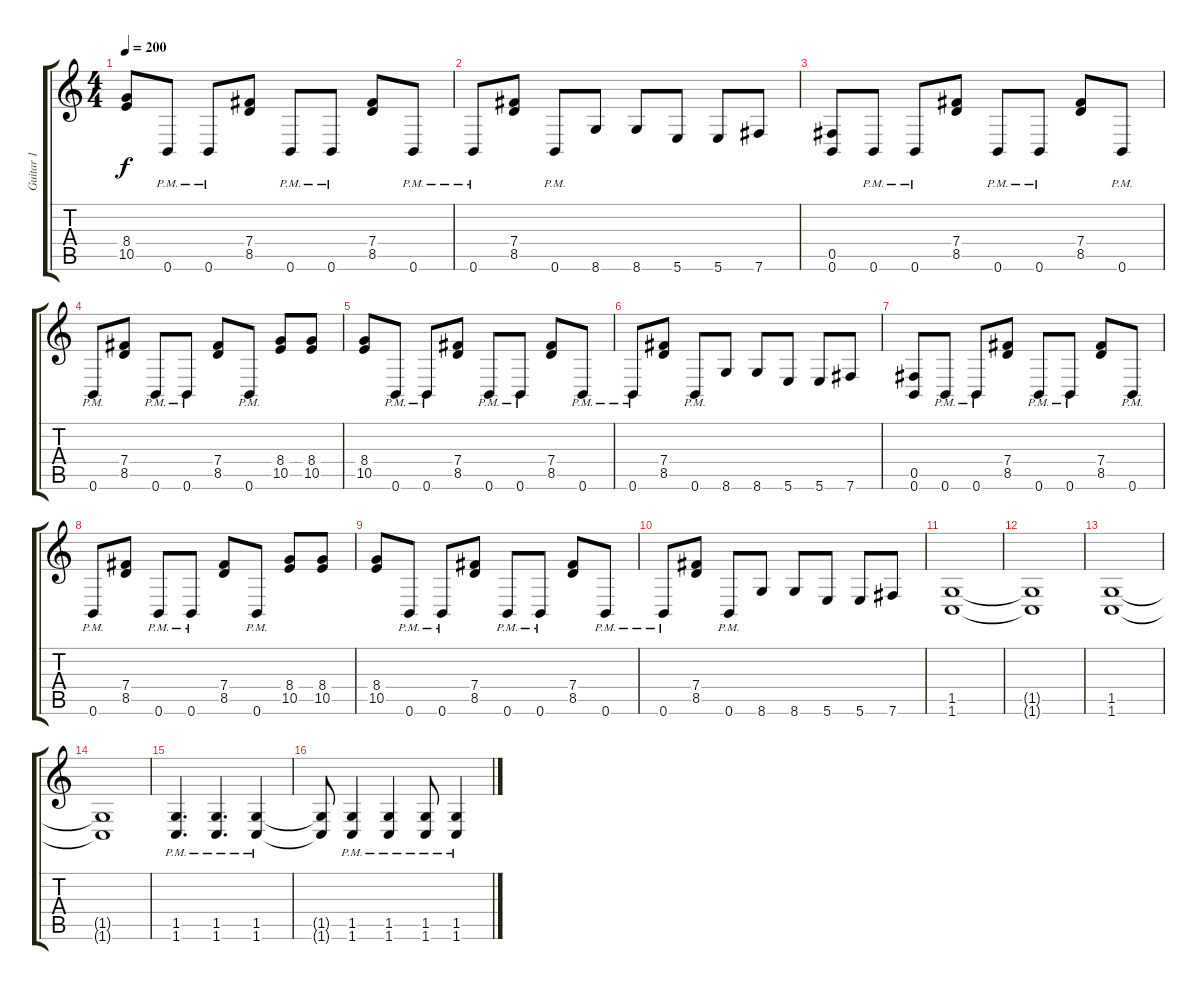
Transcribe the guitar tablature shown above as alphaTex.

\track ("Guitar 1" "Guitar 1") {instrument distortionguitar}
\staff {score tabs}
\tuning (Db4 Ab3 E3 B2 Gb2 B1) {hide}
\ts (4 4)
\tempo 200
\clef g2
\ks c
(8.4 10.5).8{dy f} 0.6{pm}.8 0.6{pm}.8 (7.4 8.5).8 0.6{pm}.8 0.6{pm}.8 (7.4 8.5).8 0.6{pm}.8 |
0.6{pm}.8 (7.4 8.5).8 0.6{pm}.8 8.6.8 8.6.8 5.6.8 5.6.8 7.6.8 |
(0.5 0.6).8 0.6{pm}.8 0.6{pm}.8 (7.4 8.5).8 0.6{pm}.8 0.6{pm}.8 (7.4 8.5).8 0.6{pm}.8 |
0.6{pm}.8 (7.4 8.5).8 0.6{pm}.8 0.6{pm}.8 (7.4 8.5).8 0.6{pm}.8 (8.4 10.5).8 (8.4 10.5).8 |
(8.4 10.5).8 0.6{pm}.8 0.6{pm}.8 (7.4 8.5).8 0.6{pm}.8 0.6{pm}.8 (7.4 8.5).8 0.6{pm}.8 |
0.6{pm}.8 (7.4 8.5).8 0.6{pm}.8 8.6.8 8.6.8 5.6.8 5.6.8 7.6.8 |
(0.5 0.6).8 0.6{pm}.8 0.6{pm}.8 (7.4 8.5).8 0.6{pm}.8 0.6{pm}.8 (7.4 8.5).8 0.6{pm}.8 |
0.6{pm}.8 (7.4 8.5).8 0.6{pm}.8 0.6{pm}.8 (7.4 8.5).8 0.6{pm}.8 (8.4 10.5).8 (8.4 10.5).8 |
(8.4 10.5).8 0.6{pm}.8 0.6{pm}.8 (7.4 8.5).8 0.6{pm}.8 0.6{pm}.8 (7.4 8.5).8 0.6{pm}.8 |
0.6{pm}.8 (7.4 8.5).8 0.6{pm}.8 8.6.8 8.6.8 5.6.8 5.6.8 7.6.8 |
(1.5 1.6).1 |
(1.5{t} 1.6{t}).1 |
(1.5 1.6).1 |
(1.5{t} 1.6{t}).1 |
(1.5{pm} 1.6{pm}).4{d} (1.5{pm} 1.6{pm}).4{d} (1.5{pm} 1.6{pm}).4 |
(1.5{t} 1.6{t}).8 (1.5{pm} 1.6{pm}).4 (1.5{pm} 1.6{pm}).4 (1.5{pm} 1.6{pm}).8 (1.5{pm} 1.6{pm}).4
